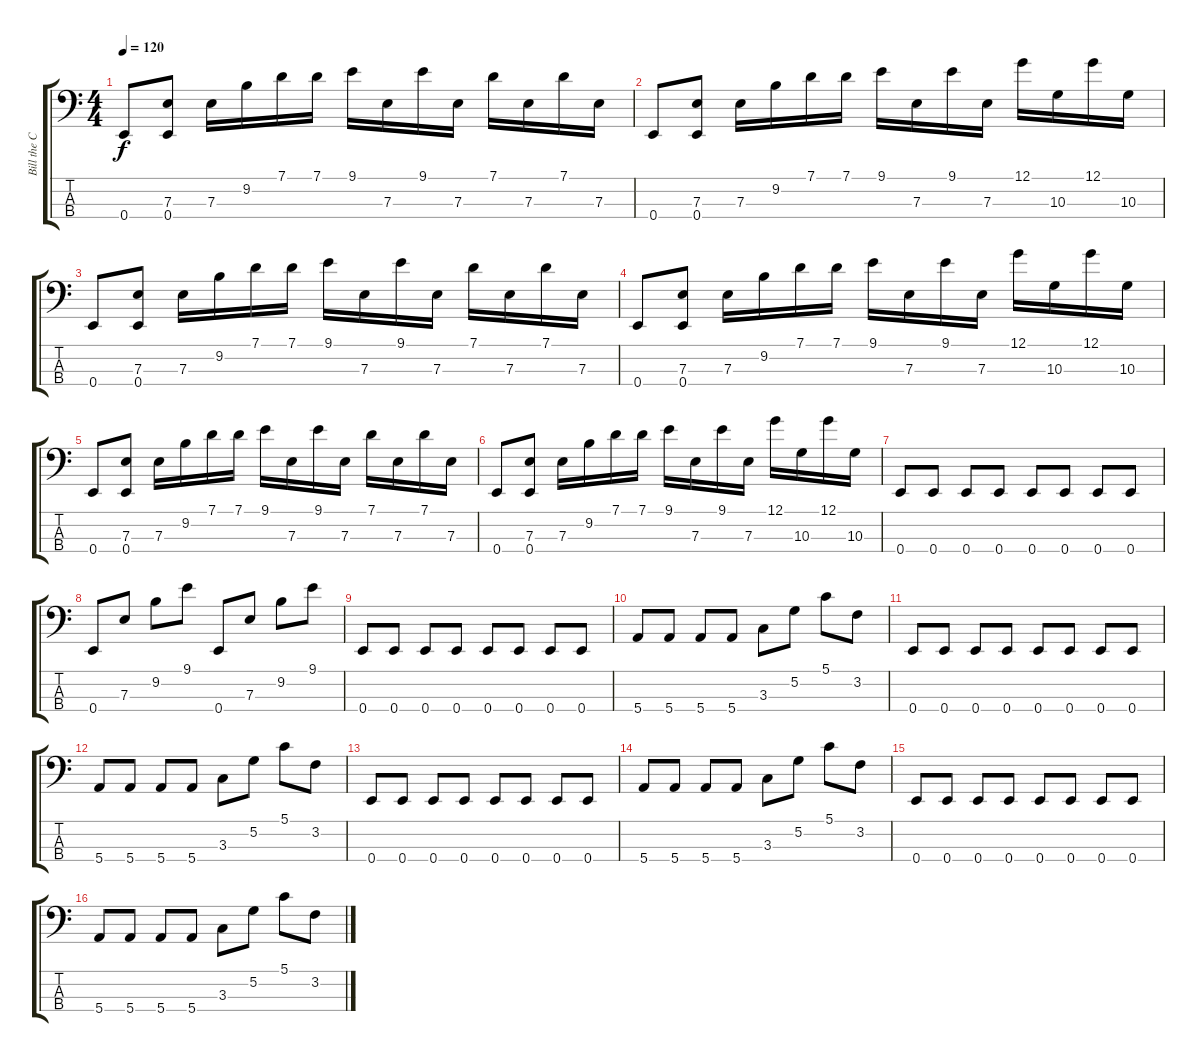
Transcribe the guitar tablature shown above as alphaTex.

\track ("Bill the CM" "Bill the C") {instrument electricbassfinger}
\staff {score tabs}
\tuning (G2 D2 A1 E1) {hide}
\ts (4 4)
\tempo 120
\clef f4
\ks c
0.4.8{dy f} (7.3 0.4).8 7.3.16 9.2.16 7.1.16 7.1.16 9.1.16 7.3.16 9.1.16 7.3.16 7.1.16 7.3.16 7.1.16 7.3.16 |
0.4.8 (7.3 0.4).8 7.3.16 9.2.16 7.1.16 7.1.16 9.1.16 7.3.16 9.1.16 7.3.16 12.1.16 10.3.16 12.1.16 10.3.16 |
0.4.8 (7.3 0.4).8 7.3.16 9.2.16 7.1.16 7.1.16 9.1.16 7.3.16 9.1.16 7.3.16 7.1.16 7.3.16 7.1.16 7.3.16 |
0.4.8 (7.3 0.4).8 7.3.16 9.2.16 7.1.16 7.1.16 9.1.16 7.3.16 9.1.16 7.3.16 12.1.16 10.3.16 12.1.16 10.3.16 |
0.4.8 (7.3 0.4).8 7.3.16 9.2.16 7.1.16 7.1.16 9.1.16 7.3.16 9.1.16 7.3.16 7.1.16 7.3.16 7.1.16 7.3.16 |
0.4.8 (7.3 0.4).8 7.3.16 9.2.16 7.1.16 7.1.16 9.1.16 7.3.16 9.1.16 7.3.16 12.1.16 10.3.16 12.1.16 10.3.16 |
0.4.8 0.4.8 0.4.8 0.4.8 0.4.8 0.4.8 0.4.8 0.4.8 |
0.4.8 7.3.8 9.2.8 9.1.8 0.4.8 7.3.8 9.2.8 9.1.8 |
0.4.8 0.4.8 0.4.8 0.4.8 0.4.8 0.4.8 0.4.8 0.4.8 |
5.4.8 5.4.8 5.4.8 5.4.8 3.3.8 5.2.8 5.1.8 3.2.8 |
0.4.8 0.4.8 0.4.8 0.4.8 0.4.8 0.4.8 0.4.8 0.4.8 |
5.4.8 5.4.8 5.4.8 5.4.8 3.3.8 5.2.8 5.1.8 3.2.8 |
0.4.8 0.4.8 0.4.8 0.4.8 0.4.8 0.4.8 0.4.8 0.4.8 |
5.4.8 5.4.8 5.4.8 5.4.8 3.3.8 5.2.8 5.1.8 3.2.8 |
0.4.8 0.4.8 0.4.8 0.4.8 0.4.8 0.4.8 0.4.8 0.4.8 |
5.4.8 5.4.8 5.4.8 5.4.8 3.3.8 5.2.8 5.1.8 3.2.8
